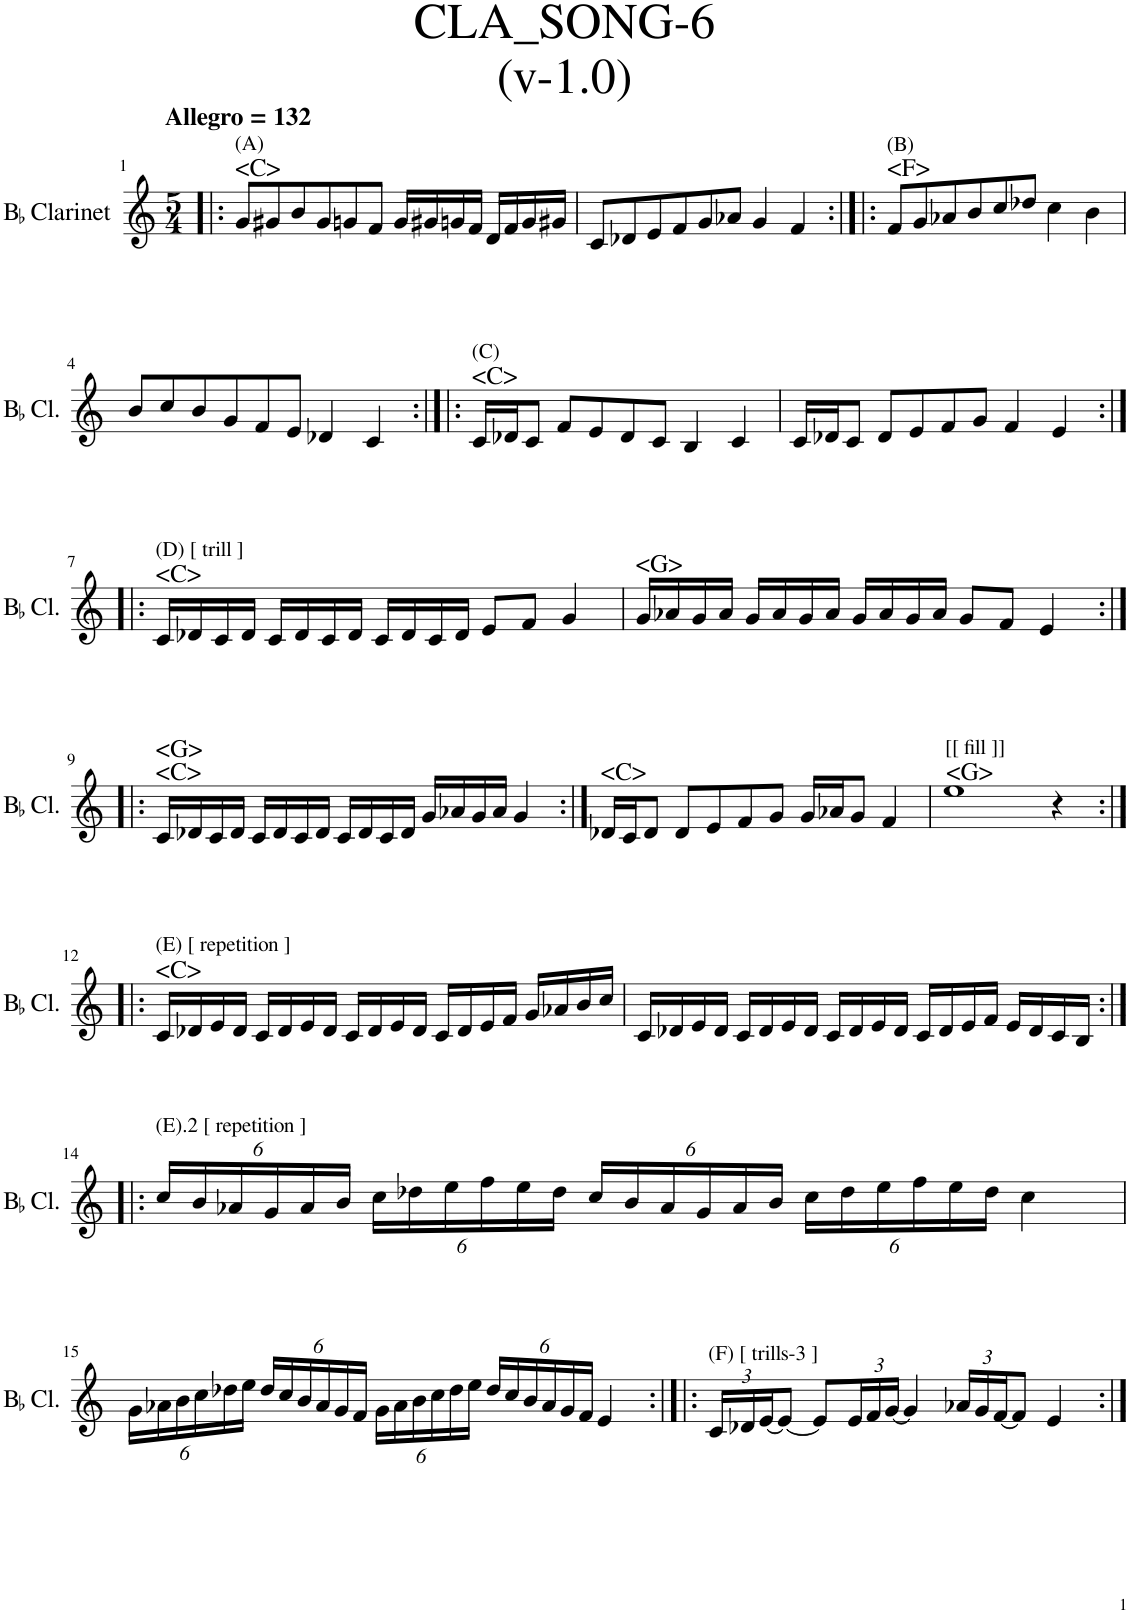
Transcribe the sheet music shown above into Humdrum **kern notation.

**kern	**harte
*part1	*part1
*staff1	*
*I"BaccidentalFlat Clarinet	*
*I'BaccidentalFlat Cl.	*
*clefG2	*
*Trd1c2	*
*k[]	*
*M5/4	*
=1!|:	=1!|:
!LO:TX:a:t=(A)	!
!LO:TX:a:B:t=Allegro = 132	!LO:H:kt=<C>
8g/L	N
8g#X/	.
8b/	.
8g#/	.
8gn/	.
8f/J	.
16g/LL	.
16g#X/	.
16gn/	.
16f/JJ	.
16d/LL	.
16f/	.
16g/	.
16g#X/JJ	.
=2	=2
8c/L	.
8d-X/	.
8e/	.
8f/	.
8g/	.
8a-X/J	.
4g/	.
4f/	.
=3:|!|:	=3:|!|:
!LO:TX:a:t=(B)	!LO:H:kt=<F>
8f/L	N
8g/	.
8a-X/	.
8b/	.
8cc/	.
8dd-X/J	.
4cc\	.
4b\	.
!!LO:LB:g=z
=4	=4
8b/L	.
8cc/	.
8b/	.
8g/	.
8f/	.
8e/J	.
4d-X/	.
4c/	.
=5:|!|:	=5:|!|:
!LO:TX:a:t=(C)	!LO:H:kt=<C>
16c/LL	N
16d-X/J	.
8c/J	.
8f/L	.
8e/	.
8d-/	.
8c/J	.
4B/	.
4c/	.
=6	=6
16c/LL	.
16d-X/J	.
8c/J	.
8d-/L	.
8e/	.
8f/	.
8g/J	.
4f/	.
4e/	.
!!LO:LB:g=z
=7:|!|:	=7:|!|:
!LO:TX:a:t=(D) [ trill ]	!LO:H:kt=<C>
16c/LL	N
16d-X/	.
16c/	.
16d-/JJ	.
16c/LL	.
16d-/	.
16c/	.
16d-/JJ	.
16c/LL	.
16d-/	.
16c/	.
16d-/JJ	.
8e/L	.
8f/J	.
4g/	.
=8	=8
!	!LO:H:kt=<G>
16g/LL	N
16a-X/	.
16g/	.
16a-/JJ	.
16g/LL	.
16a-/	.
16g/	.
16a-/JJ	.
16g/LL	.
16a-/	.
16g/	.
16a-/JJ	.
8g/L	.
8f/J	.
4e/	.
!!LO:LB:g=z
=9:|!|:	=9:|!|:
!	!LO:H:n=1:kt=<C>
!	!LO:H:n=2:kt=<G>
16c/LL	N N
16d-X/	.
16c/	.
16d-/JJ	.
16c/LL	.
16d-/	.
16c/	.
16d-/JJ	.
16c/LL	.
16d-/	.
16c/	.
16d-/JJ	.
16g/LL	.
16a-X/	.
16g/	.
16a-/JJ	.
4g/	.
=10:|!	=10:|!
!	!LO:H:kt=<C>
16d-X/LL	N
16c/J	.
8d-/J	.
8d-/L	.
8e/	.
8f/	.
8g/J	.
16g/LL	.
16a-X/J	.
8g/J	.
4f/	.
=11	=11
!LO:TX:a:t=[[ fill ]]	!LO:H:kt=<G>
1ee	N
4r	.
!!LO:LB:g=z
=12:|!|:	=12:|!|:
!LO:TX:a:t=(E) [ repetition ]	!LO:H:kt=<C>
16c/LL	N
16d-X/	.
16e/	.
16d-/JJ	.
16c/LL	.
16d-/	.
16e/	.
16d-/JJ	.
16c/LL	.
16d-/	.
16e/	.
16d-/JJ	.
16c/LL	.
16d-/	.
16e/	.
16f/JJ	.
16g/LL	.
16a-X/	.
16b/	.
16cc/JJ	.
=13	=13
16c/LL	.
16d-X/	.
16e/	.
16d-/JJ	.
16c/LL	.
16d-/	.
16e/	.
16d-/JJ	.
16c/LL	.
16d-/	.
16e/	.
16d-/JJ	.
16c/LL	.
16d-/	.
16e/	.
16f/JJ	.
16e/LL	.
16d-/	.
16c/	.
16B/JJ	.
!!LO:LB:g=z
=14:|!|:	=14:|!|:
*Xbrackettup	*
!LO:TX:a:t=(E).2 [ repetition ]	!
24cc/LL	.
24b/	.
24a-X/	.
24g/	.
24a-/	.
24b/JJ	.
24cc\LL	.
24dd-X\	.
24ee\	.
24ff\	.
24ee\	.
24dd-\JJ	.
24cc/LL	.
24b/	.
24a-/	.
24g/	.
24a-/	.
24b/JJ	.
24cc\LL	.
24dd-\	.
24ee\	.
24ff\	.
24ee\	.
24dd-\JJ	.
4cc\	.
!!LO:LB:g=z
=15	=15
24g\LL	.
24a-X\	.
24b\	.
24cc\	.
24dd-X\	.
24ee\JJ	.
24dd-/LL	.
24cc/	.
24b/	.
24a-/	.
24g/	.
24f/JJ	.
24g\LL	.
24a-\	.
24b\	.
24cc\	.
24dd-\	.
24ee\JJ	.
24dd-/LL	.
24cc/	.
24b/	.
24a-/	.
24g/	.
24f/JJ	.
4e/	.
=16:|!|:	=16:|!|:
!LO:TX:a:t=(F) [ trills-3 ]	!
24c/LL	.
24d-X/	.
[24e/J	.
8e/J_	.
8e/L]	.
24e/L	.
24f/	.
[24g/JJ	.
4g/]	.
24a-X/LL	.
24g/	.
[24f/J	.
8f/J]	.
4e/	.
=:|!	=:|!
*-	*-
